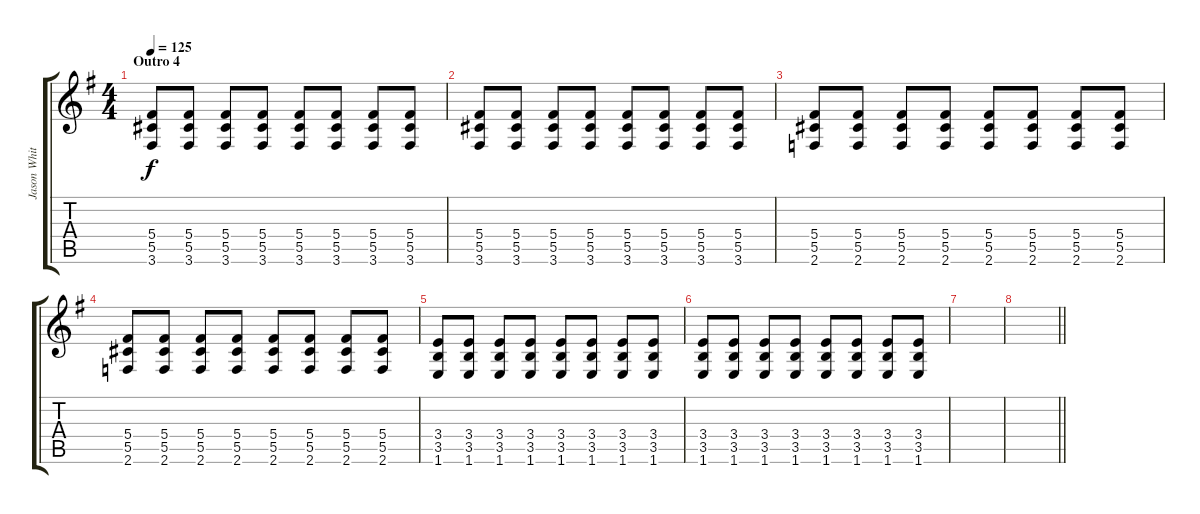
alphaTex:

\track ("Jason White" "Jason Whit") {instrument overdrivenguitar}
\staff {score tabs}
\tuning (Eb4 Bb3 Gb3 Db3 Ab2 Eb2) {hide}
\ts (4 4)
\section ("" "Outro 4")
\tempo 125
\clef g2
\ks g
(5.4 5.5 3.6).8{dy f volume 4} (5.4 5.5 3.6).8 (5.4 5.5 3.6).8 (5.4 5.5 3.6).8 (5.4 5.5 3.6).8 (5.4 5.5 3.6).8 (5.4 5.5 3.6).8 (5.4 5.5 3.6).8 |
(5.4 5.5 3.6).8 (5.4 5.5 3.6).8 (5.4 5.5 3.6).8 (5.4 5.5 3.6).8 (5.4 5.5 3.6).8 (5.4 5.5 3.6).8 (5.4 5.5 3.6).8 (5.4 5.5 3.6).8 |
(5.4 5.5 2.6).8 (5.4 5.5 2.6).8 (5.4 5.5 2.6).8 (5.4 5.5 2.6).8 (5.4 5.5 2.6).8 (5.4 5.5 2.6).8 (5.4 5.5 2.6).8 (5.4 5.5 2.6).8 |
(5.4 5.5 2.6).8 (5.4 5.5 2.6).8 (5.4 5.5 2.6).8 (5.4 5.5 2.6).8 (5.4 5.5 2.6).8 (5.4 5.5 2.6).8 (5.4 5.5 2.6).8 (5.4 5.5 2.6).8 |
(3.4 3.5 1.6).8 (3.4 3.5 1.6).8 (3.4 3.5 1.6).8 (3.4 3.5 1.6).8 (3.4 3.5 1.6).8 (3.4 3.5 1.6).8 (3.4 3.5 1.6).8 (3.4 3.5 1.6).8 |
(3.4 3.5 1.6).8 (3.4 3.5 1.6).8 (3.4 3.5 1.6).8 (3.4 3.5 1.6).8 (3.4 3.5 1.6).8 (3.4 3.5 1.6).8 (3.4 3.5 1.6).8 (3.4 3.5 1.6).8 |
|
\barLineRight lightlight
